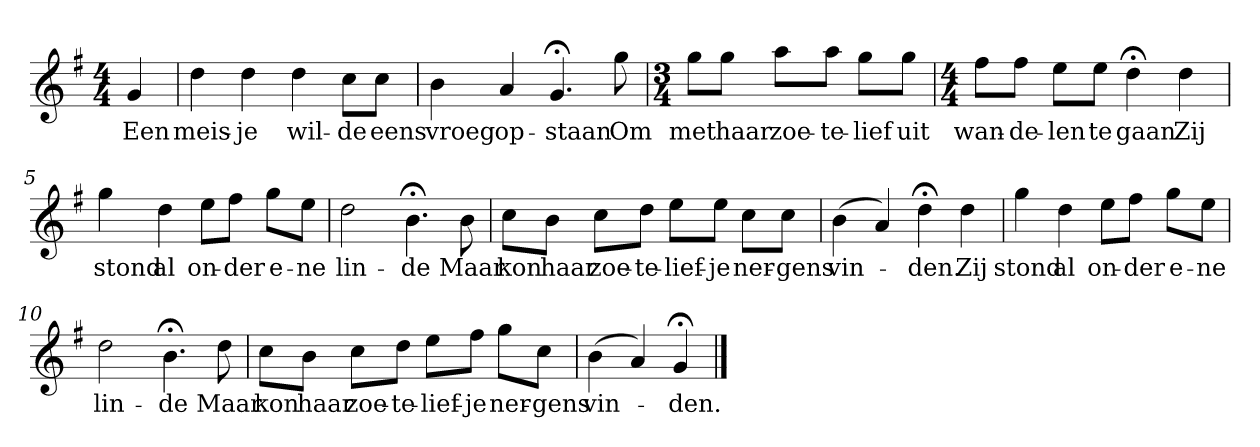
**kern	**text
*part1	*part1
*staff1	*staff1
*k[f#]	*
*G:	*
*M4/4	*
*MM120	*
=	=
4g	Een
=1	=1
4dd	meis-
4dd	-je
4dd	wil-
8ccL	-de
8ccJ	eens
=2	=2
4b	vroeg
4a	op-
4.g;<	-staan
8gg	Om
=3	=3
*M3/4	*
8ggL	met
8ggJ	haar
8aaL	zoe-
8aaJ	-te-
8ggL	-lief
8ggJ	uit
=4	=4
*M4/4	*
8ff#L	wan-
8ff#J	-de-
8eeL	-len
8eeJ	te
4dd;<	gaan
4dd	Zij
=5	=5
4gg	stond
4dd	al
8eeL	on-
8ff#J	-der
8ggL	e-
8eeJ	-ne
=6	=6
2dd	lin-
4.b;<	-de
8b	Maar
=7	=7
8ccL	kon
8bJ	haar
8ccL	zoe-
8ddJ	-te-
8eeL	-lief-
8eeJ	-je
8ccL	ner-
8ccJ	-gens
=8	=8
(4b	vin-
4a)	.
4dd;<	-den.
4dd	Zij
=9	=9
4gg	stond
4dd	al
8eeL	on-
8ff#J	-der
8ggL	e-
8eeJ	-ne
=10	=10
2dd	lin-
4.b;<	-de
8dd	Maar
=11	=11
8ccL	kon
8bJ	haar
8ccL	zoe-
8ddJ	-te-
8eeL	-lief-
8ff#J	-je
8ggL	ner-
8ccJ	-gens
=12	=12
(4b	vin-
4a)	.
4g;<	-den.
==	==
*-	*-
